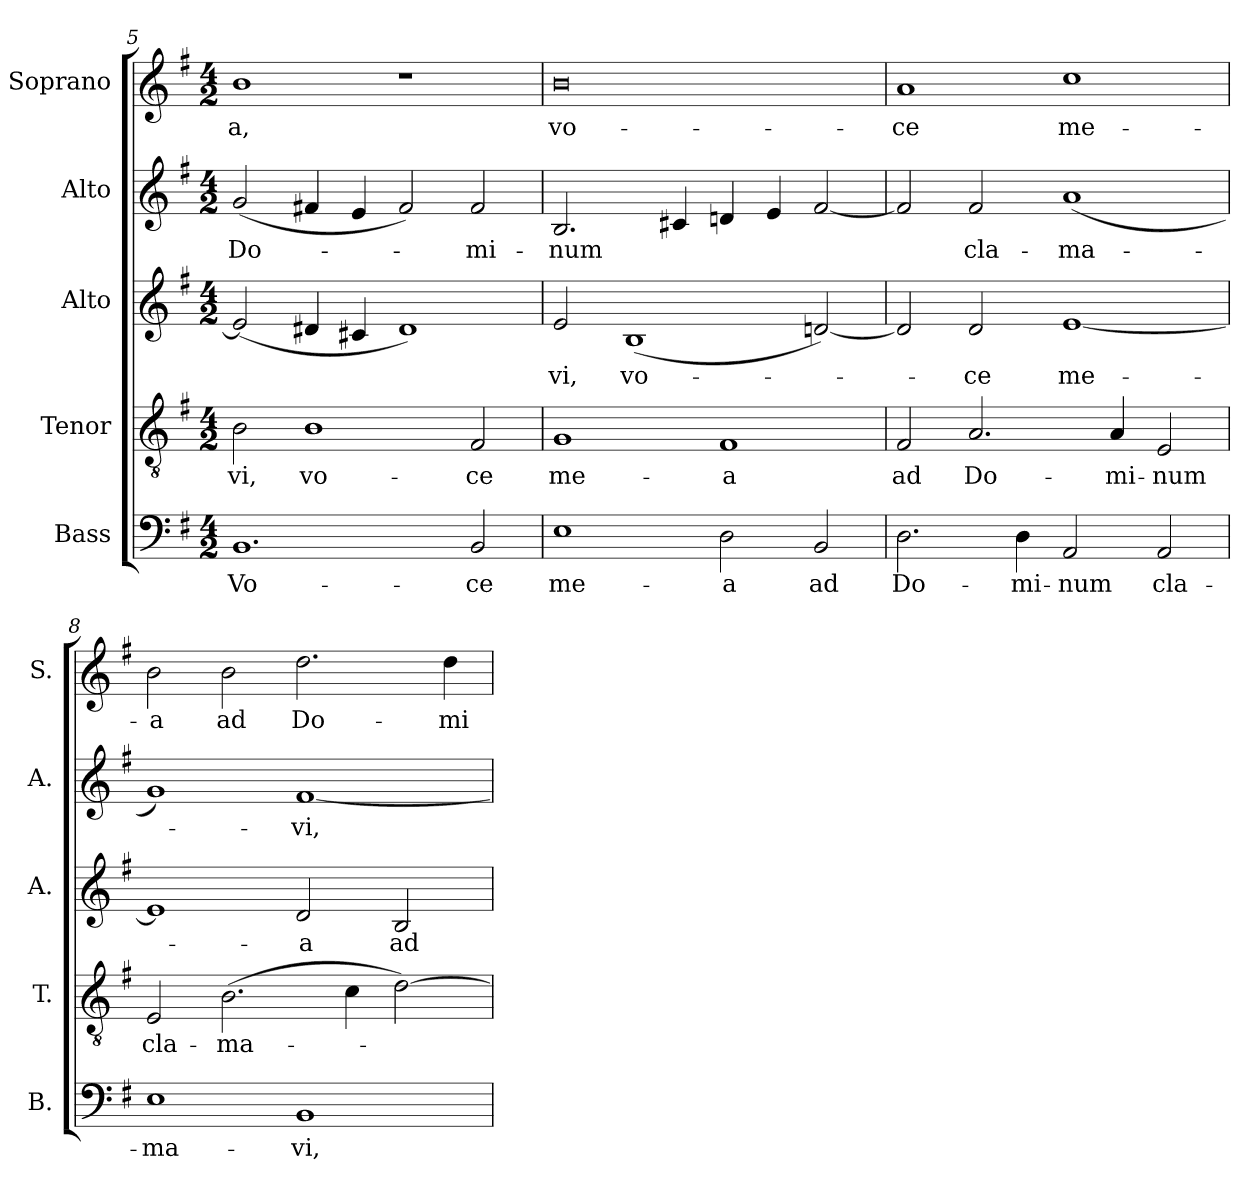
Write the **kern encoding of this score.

**kern	**text	**kern	**text	**kern	**text	**kern	**text	**kern	**text
*part5	*part5	*part4	*part4	*part3	*part3	*part2	*part2	*part1	*part1
*staff5	*staff5	*staff4	*staff4	*staff3	*staff3	*staff2	*staff2	*staff1	*staff1
*I"Bass	*	*I"Tenor	*	*I"Alto	*	*I"Alto	*	*I"Soprano	*
*I'B.	*	*I'T.	*	*I'A.	*	*I'A.	*	*I'S.	*
*clefF4	*	*clefGv2	*	*clefG2	*	*clefG2	*	*clefG2	*
*	*	*ITrd7c12	*	*	*	*	*	*	*
*k[f#]	*	*k[f#]	*	*k[f#]	*	*k[f#]	*	*k[f#]	*
*G:	*	*G:	*	*G:	*	*G:	*	*G:	*
*M4/2	*	*M4/2	*	*M4/2	*	*M4/2	*	*M4/2	*
=5	=5	=5	=5	=5	=5	=5	=5	=5	=5
!	!LO:LY:b:color=#000000	!	!	!	!	!	!	!	!
!	!	!	!LO:LY:b:color=#000000	!	!	!	!	!	!
!	!	!	!	!	!	!	!LO:LY:b:color=#000000	!	!
!	!	!	!	!	!	!	!	!	!LO:LY:b:color=#000000
1.BBi	Vo-	2BBi\	-vi,	(2ei/]	.	(2gi/	Do-	1bi	-a,
!	!	!	!LO:LY:b:color=#000000	!	!	!	!	!	!
.	.	1BBi	vo-	4d#Xi/	.	4f#Xi/	.	.	.
.	.	.	.	4c#Xi/	.	4ei/	.	.	.
.	.	.	.	1d#i)	.	2f#i/)	.	1r	.
!	!LO:LY:b:color=#000000	!	!	!	!	!	!	!	!
!	!	!	!LO:LY:b:color=#000000	!	!	!	!	!	!
!	!	!	!	!	!	!	!LO:LY:b:color=#000000	!	!
2BBi/	-ce	2FF#i/	-ce	.	.	2f#i/	-mi-	.	.
=6	=6	=6	=6	=6	=6	=6	=6	=6	=6
!	!LO:LY:b:color=#000000	!	!	!	!	!	!	!	!
!	!	!	!LO:LY:b:color=#000000	!	!	!	!	!	!
!	!	!	!	!	!LO:LY:b:color=#000000	!	!	!	!
!	!	!	!	!	!	!	!LO:LY:b:color=#000000	!	!
!	!	!	!	!	!	!	!	!	!LO:LY:b:color=#000000
1Ei	me-	1GGi	me-	2ei/	-vi,	2.Bi/	-num	0bi	vo-
!	!	!	!	!	!LO:LY:b:color=#000000	!	!	!	!
.	.	.	.	(1Bi	vo-	.	.	.	.
.	.	.	.	.	.	4c#Xi/	.	.	.
!	!LO:LY:b:color=#000000	!	!	!	!	!	!	!	!
!	!	!	!LO:LY:b:color=#000000	!	!	!	!	!	!
2Di\	-a	1FF#i	-a	.	.	4dni/	.	.	.
.	.	.	.	.	.	4ei/	.	.	.
!	!LO:LY:b:color=#000000	!	!	!	!	!	!	!	!
2BBi/	ad	.	.	[2dni/)	.	[2f#i/	.	.	.
=7	=7	=7	=7	=7	=7	=7	=7	=7	=7
!	!LO:LY:b:color=#000000	!	!	!	!	!	!	!	!
!	!	!	!LO:LY:b:color=#000000	!	!	!	!	!	!
!	!	!	!	!	!	!	!	!	!LO:LY:b:color=#000000
2.Di\	Do-	2FF#i/	ad	2di/]	.	2f#i/]	.	1ai	-ce
!	!	!	!LO:LY:b:color=#000000	!	!	!	!	!	!
!	!	!	!	!	!LO:LY:b:color=#000000	!	!	!	!
!	!	!	!	!	!	!	!LO:LY:b:color=#000000	!	!
.	.	2.AAi/	Do-	2di/	-ce	2f#i/	cla-	.	.
!	!LO:LY:b:color=#000000	!	!	!	!	!	!	!	!
4Di\	-mi-	.	.	.	.	.	.	.	.
!	!LO:LY:b:color=#000000	!	!	!	!	!	!	!	!
!	!	!	!	!	!LO:LY:b:color=#000000	!	!	!	!
!	!	!	!	!	!	!	!LO:LY:b:color=#000000	!	!
!	!	!	!	!	!	!	!	!	!LO:LY:b:color=#000000
2AAi/	-num	.	.	[1ei	me-	(1ai	-ma-	1cci	me-
!	!	!	!LO:LY:b:color=#000000	!	!	!	!	!	!
.	.	4AAi/	-mi-	.	.	.	.	.	.
!	!LO:LY:b:color=#000000	!	!	!	!	!	!	!	!
!	!	!	!LO:LY:b:color=#000000	!	!	!	!	!	!
2AAi/	cla-	2EEi/	-num	.	.	.	.	.	.
!!LO:LB:g=z
=8	=8	=8	=8	=8	=8	=8	=8	=8	=8
!	!LO:LY:b:color=#000000	!	!	!	!	!	!	!	!
!	!	!	!LO:LY:b:color=#000000	!	!	!	!	!	!
!	!	!	!	!	!	!	!	!	!LO:LY:b:color=#000000
1Ei	-ma-	2EEi/	cla-	1ei]	.	1gi)	.	2bi\	-a
!	!	!	!LO:LY:b:color=#000000	!	!	!	!	!	!
!	!	!	!	!	!	!	!	!	!LO:LY:b:color=#000000
.	.	(2.BBi\	-ma-	.	.	.	.	2bi\	ad
!	!LO:LY:b:color=#000000	!	!	!	!	!	!	!	!
!	!	!	!	!	!LO:LY:b:color=#000000	!	!	!	!
!	!	!	!	!	!	!	!LO:LY:b:color=#000000	!	!
!	!	!	!	!	!	!	!	!	!LO:LY:b:color=#000000
1BBi	-vi,	.	.	2di/	-a	[1f#i	-vi,	2.ddi\	Do-
.	.	4Ci\	.	.	.	.	.	.	.
!	!	!	!	!	!LO:LY:b:color=#000000	!	!	!	!
.	.	[2Di\)	.	2Bi/	ad	.	.	.	.
!	!	!	!	!	!	!	!	!	!LO:LY:b:color=#000000
.	.	.	.	.	.	.	.	4ddi\	-mi-
=	=	=	=	=	=	=	=	=	=
*-	*-	*-	*-	*-	*-	*-	*-	*-	*-
